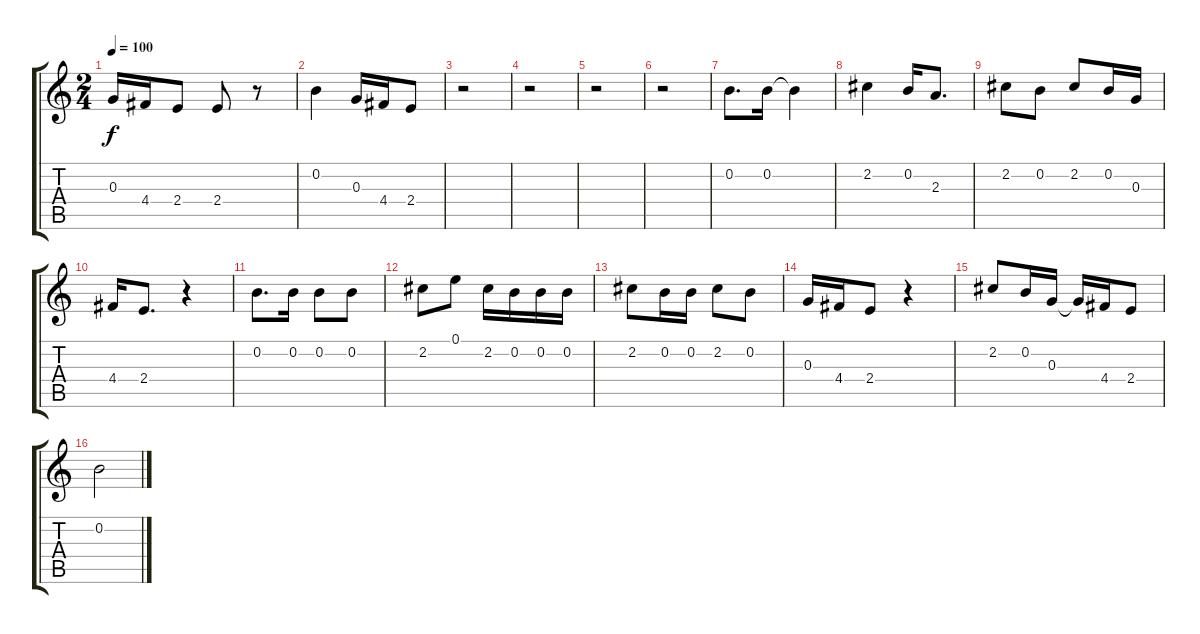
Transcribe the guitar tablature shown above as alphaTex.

\track "" {instrument altosax}
\staff {score tabs}
\tuning (E5 B4 G4 D4 A3 E3) {hide}
\ts (2 4)
\tempo 100
\clef g2
\ks c
0.3.16{dy f} 4.4.16 2.4.8 2.4.8 r.8 |
0.2.4 0.3.16 4.4.16 2.4.8 |
r.2 |
r.2 |
r.2 |
r.2 |
0.2.8{d} 0.2.16 0.2{t}.4 |
2.2.4 0.2.16 2.3.8{d} |
2.2.8 0.2.8 2.2.8 0.2.16 0.3.16 |
4.4.16 2.4.8{d} r.4 |
0.2.8{d} 0.2.16 0.2.8 0.2.8 |
2.2.8 0.1.8 2.2.16 0.2.16 0.2.16 0.2.16 |
2.2.8 0.2.16 0.2.16 2.2.8 0.2.8 |
0.3.16 4.4.16 2.4.8 r.4 |
2.2.8 0.2.16 0.3.16 0.3{t}.16 4.4.16 2.4.8 |
0.2.2
